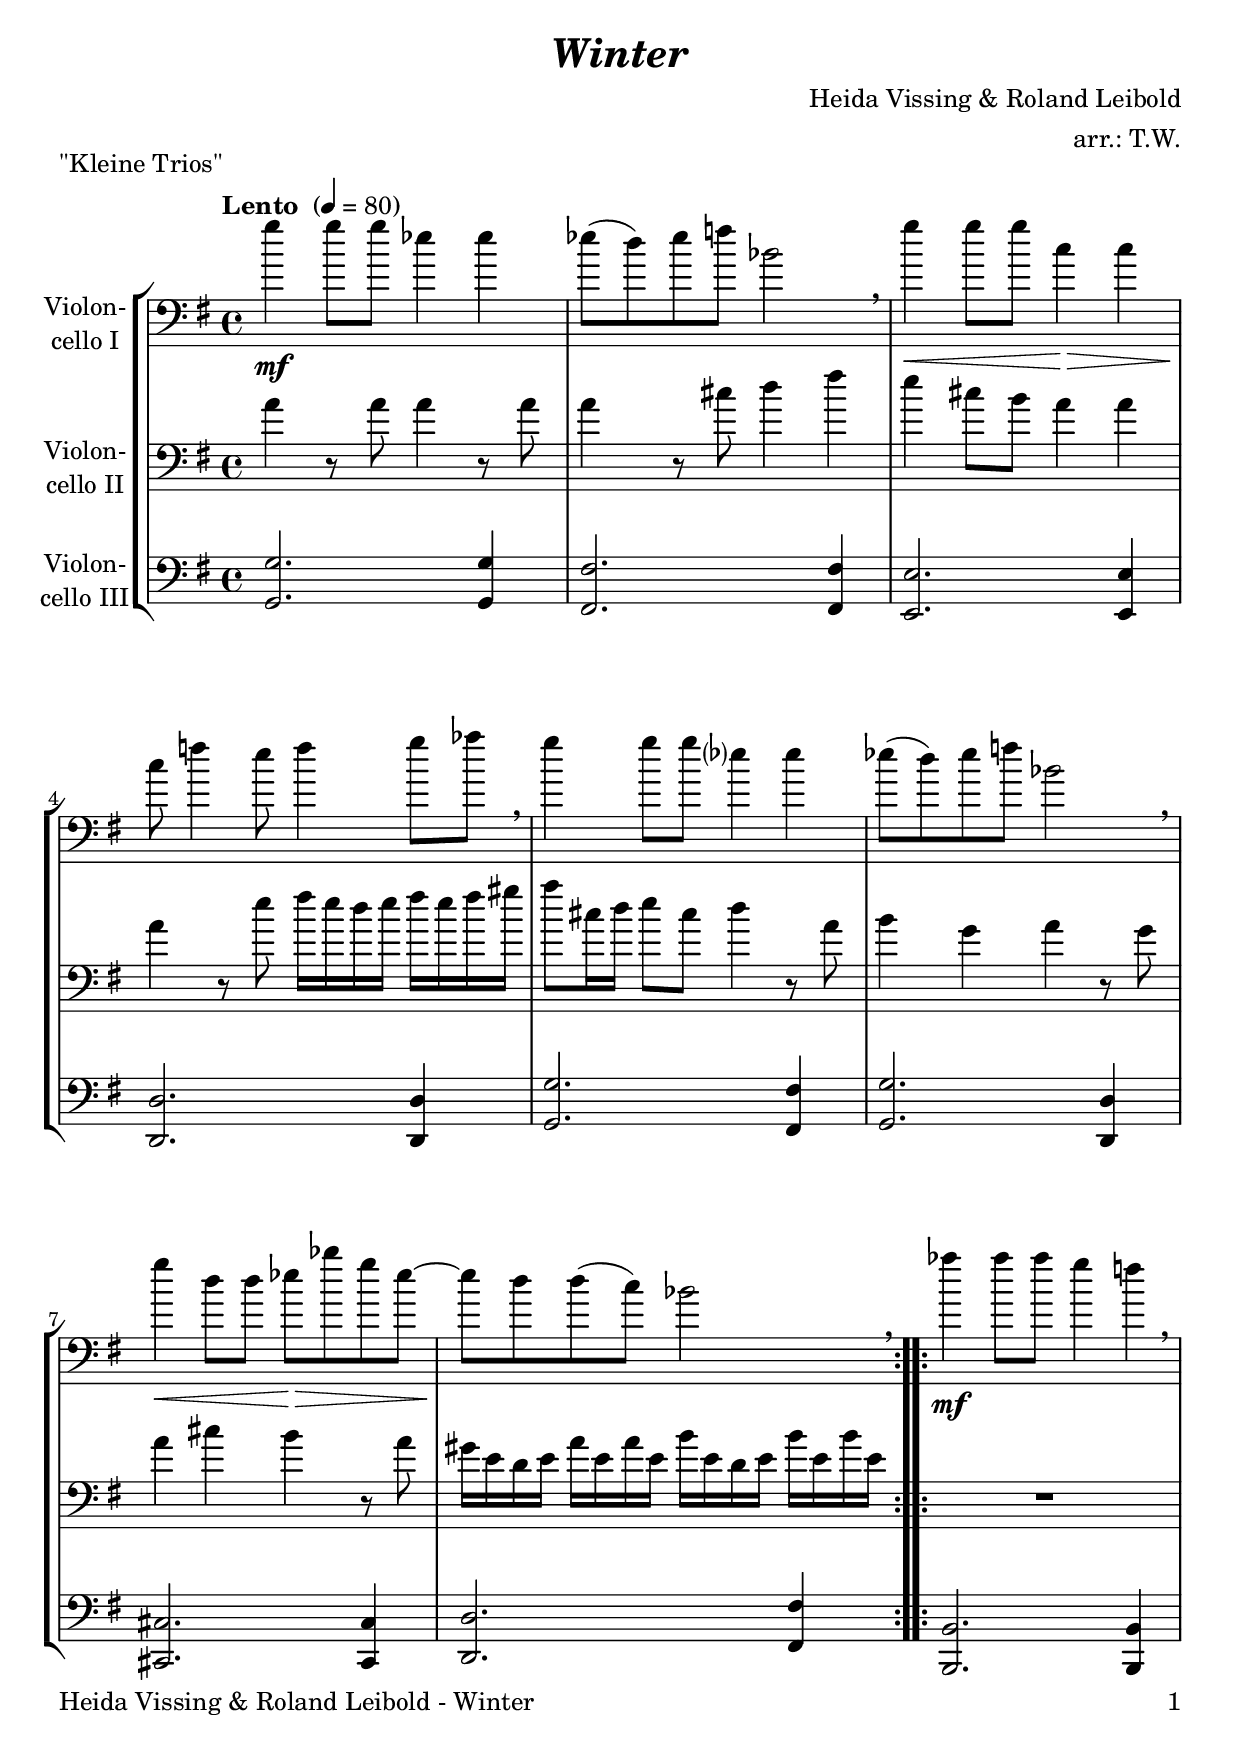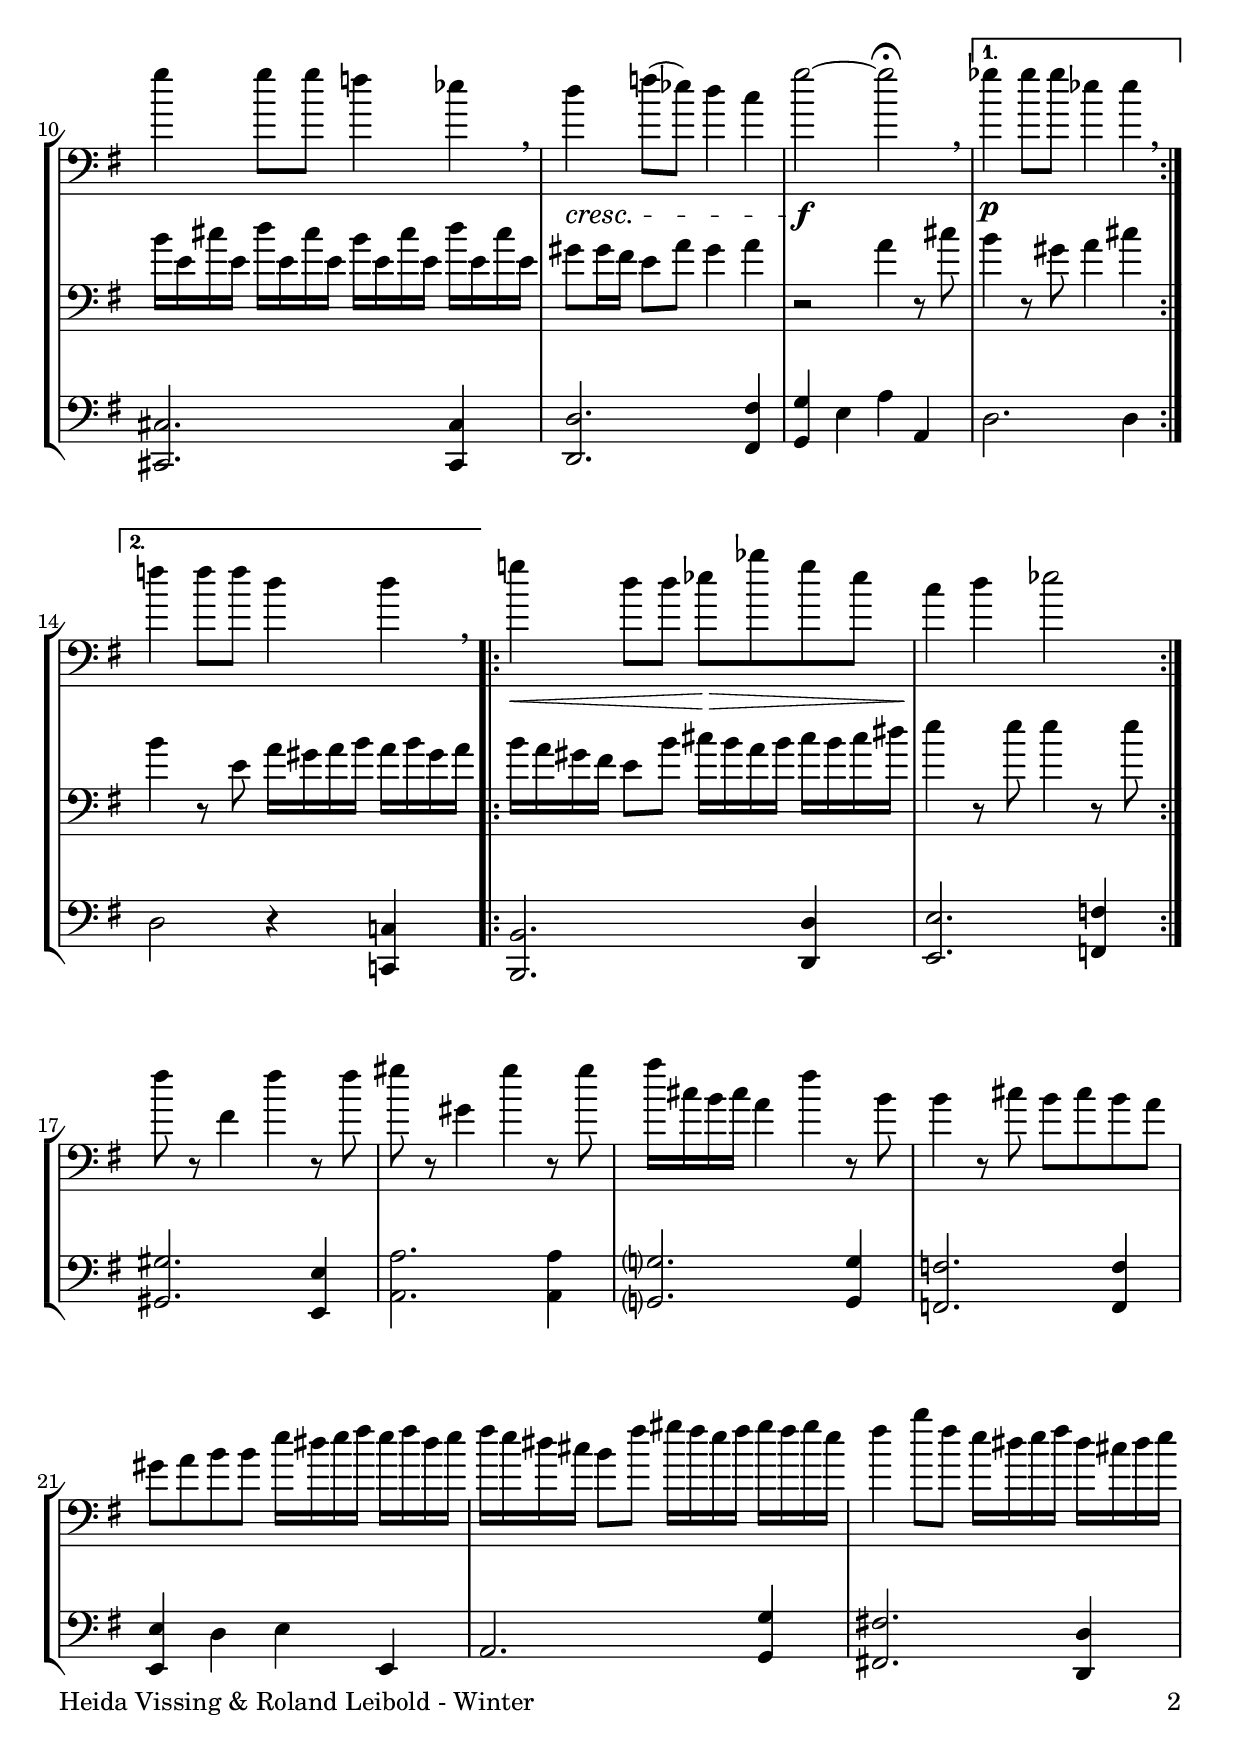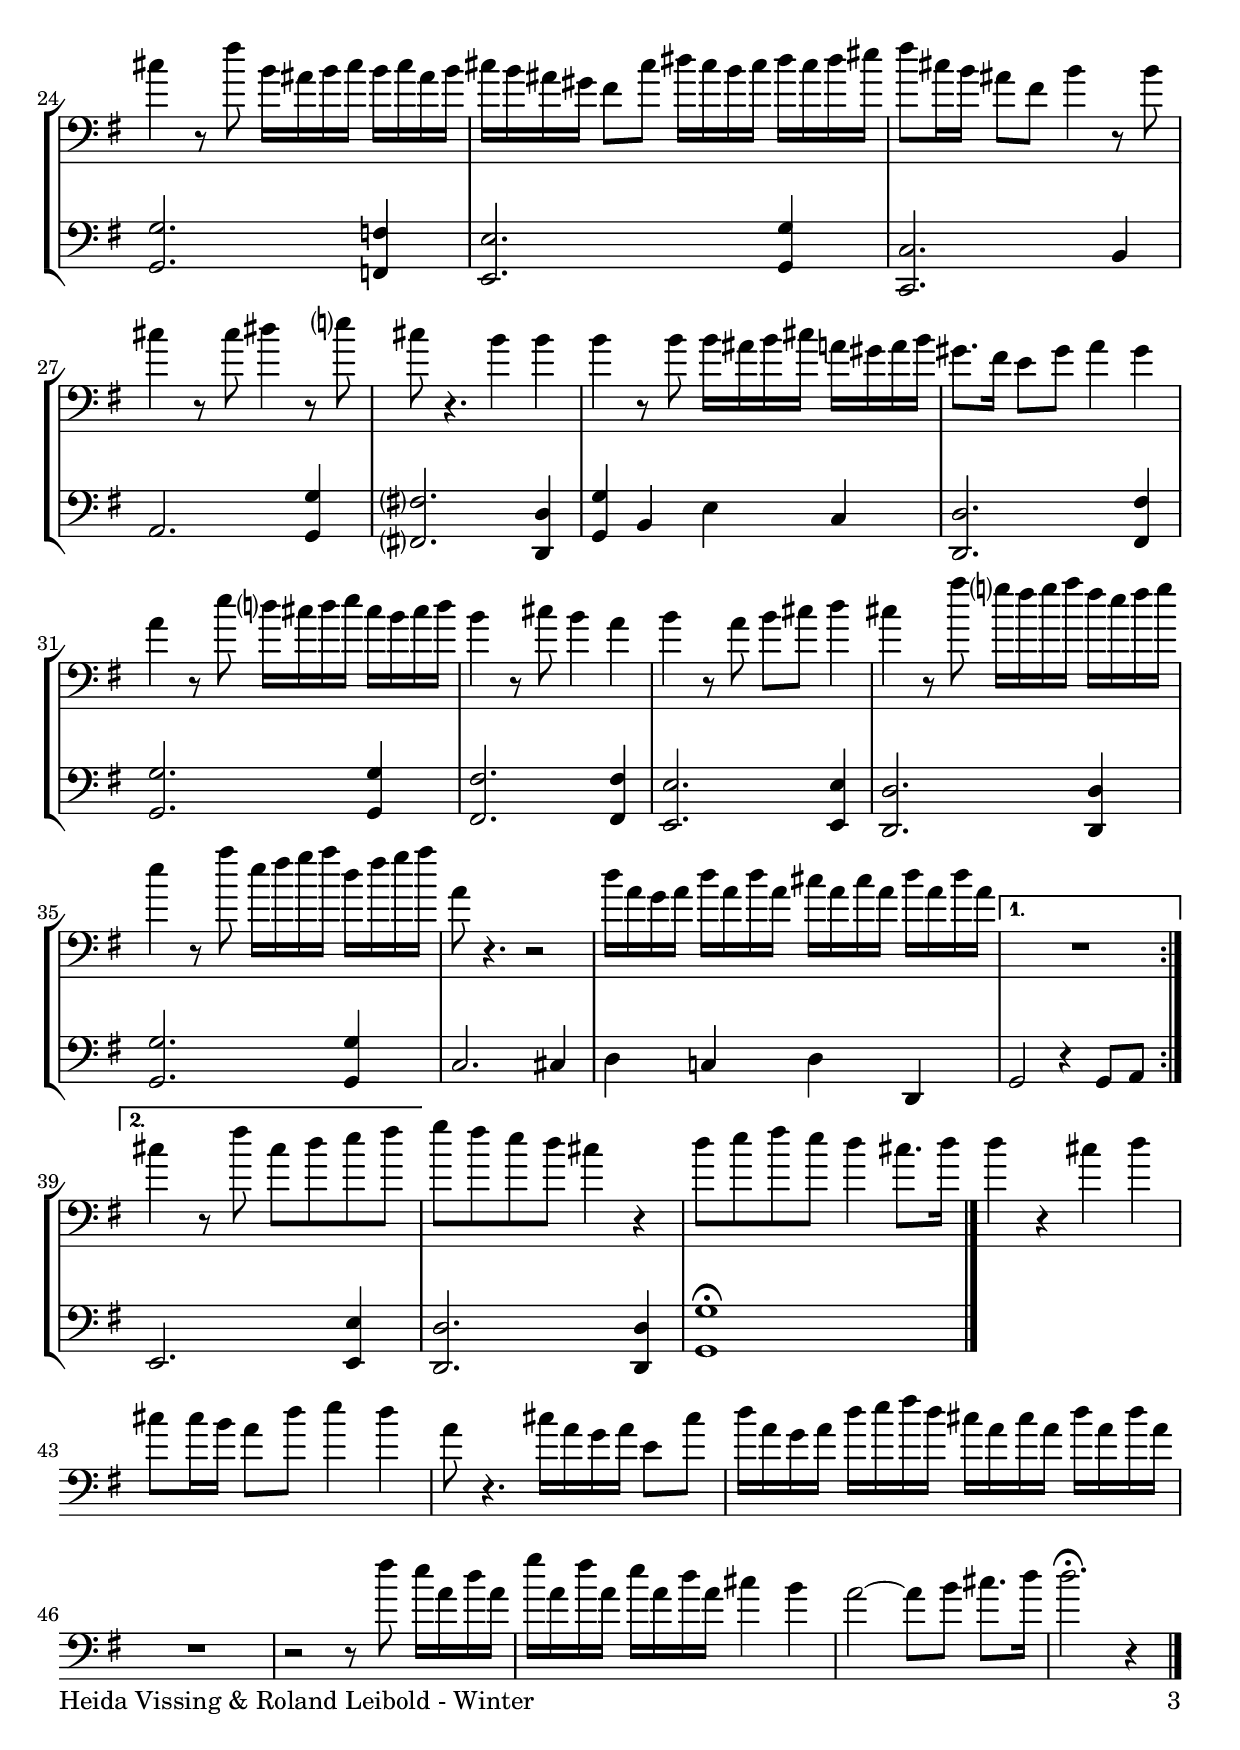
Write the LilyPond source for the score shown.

\version "2.24.1"
\include "deutsch.ly"
  
#(set-global-staff-size 22)

\header {
  title     = \markup \bold \italic "Winter"
  composer  = "Heida Vissing & Roland Leibold"
  arranger  = "arr.: T.W."
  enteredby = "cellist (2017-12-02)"
  piece     = "\"Kleine Trios\""
}

voiceconsts = {
  \key e \minor
  \time 4/4
  \clef "bass"
%  \numericTimeSignature
  \compressEmptyMeasures
  % Set default beaming for all staves
%  \set Timing.beamExceptions = #'()
%  \set Timing.baseMoment     = #(ly:make-moment 1 4)
%  \set Timing.beatStructure  = #'(1 1 1)
  \tempo "Lento " 4=80
}

mist = "string ensemble 1"
mivl = "violin"
miba = "cello"
mipz = "pizzicato strings"

rit = \mark \markup \box "rit."

\include "v1.ily"
\include "v2.ily"
\include "v3.ily"

music = \new StaffGroup <<
      \new Staff {
	\set Staff.midiInstrument = \miba
	\set Staff.instrumentName = \markup \center-column { "Violon-" "cello I" }
	\transpose e e { \va }
      }

      \new Staff {
	\set Staff.midiInstrument = \miba
	\set Staff.instrumentName = \markup \center-column { "Violon-" "cello II" }
	\transpose e e { \vb }
      }

      \new Staff {
	\set Staff.midiInstrument = \miba
	\set Staff.instrumentName = \markup \center-column { "Violon-" "cello III" }
	\transpose e e { \vc }
      }
>>

\book {
   \paper {
    print-page-number = ##t
    print-first-page-number = ##t
    ragged-last-bottom = ##f
    oddHeaderMarkup = \markup \null
    evenHeaderMarkup = \markup \null
    oddFooterMarkup = \markup {
      \fill-line {
        \if \should-print-page-number
        "Heida Vissing & Roland Leibold - Winter" \fromproperty #'page:page-number-string
      }
    }
    evenFooterMarkup = \oddFooterMarkup
  } \score {
    \music
    \layout {}
  }

  \score {
    \unfoldRepeats \music

    \midi {
      \context {
        \Score
      }
    }
  }
}